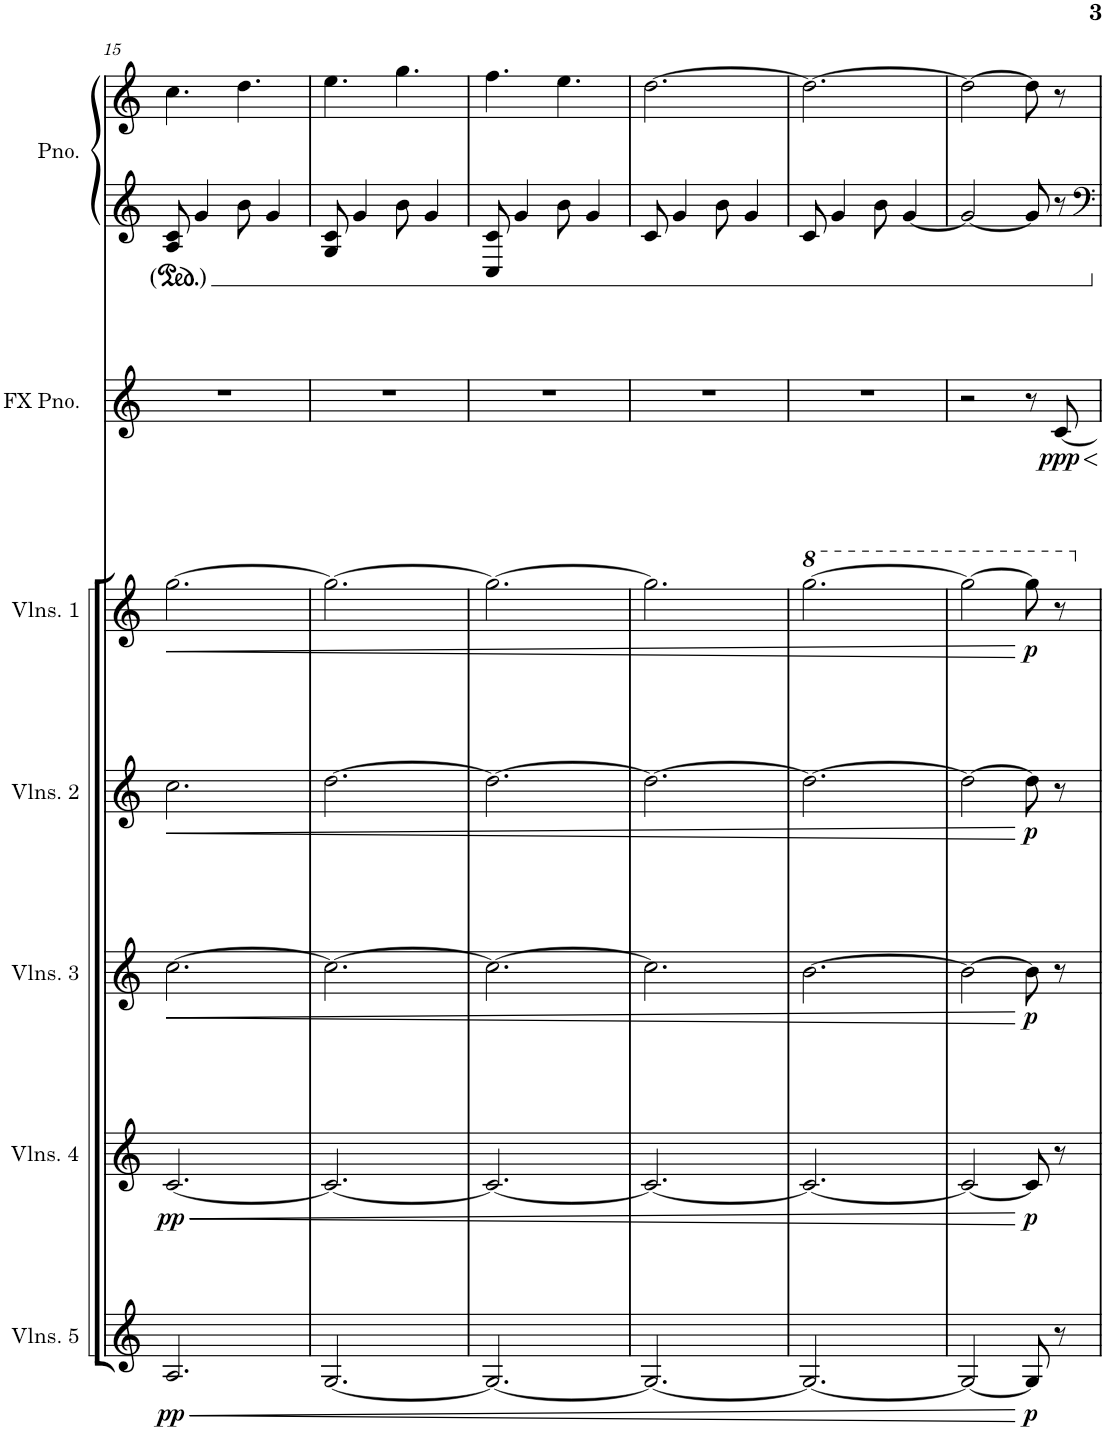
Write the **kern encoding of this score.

**kern	**dynam	**kern	**dynam	**kern	**dynam	**kern	**dynam	**kern	**dynam	**kern	**dynam	**kern	**kern
*part7	*part7	*part6	*part6	*part5	*part5	*part4	*part4	*part3	*part3	*part2	*part2	*part1	*part1
*staff8	*staff8	*staff7	*staff7	*staff6	*staff6	*staff5	*staff5	*staff4	*staff4	*staff3	*staff3	*staff2	*staff1
*I"Violins 5	*	*I"Violins 4	*	*I"Violins 3	*	*I"Violins 2	*	*I"Violins 1	*	*I"Effect piano	*	*I"Piano	*
*I'Vlns. 5	*	*I'Vlns. 4	*	*I'Vlns. 3	*	*I'Vlns. 2	*	*I'Vlns. 1	*	*	*	*I'Pno.	*
!!LO:PB:g=z
*clefG2	*	*clefG2	*	*clefG2	*	*clefG2	*	*clefG2	*	*clefG2	*	*clefG2	*clefG2
*k[]	*	*k[]	*	*k[]	*	*k[]	*	*k[]	*	*k[]	*	*k[]	*k[]
*M6/8	*	*M6/8	*	*M6/8	*	*M6/8	*	*M6/8	*	*M6/8	*	*M6/8	*M6/8
=15	=15	=15	=15	=15	=15	=15	=15	=15	=15	=15	=15	=15	=15
!	!LO:HP:b	!	!LO:HP:b	!	!LO:HP:b	!	!LO:HP:b	!	!LO:HP:b	!	!	!	!
!	!LO:DY:n=1:b	!	!LO:DY:n=1:b	!	!	!	!	!	!	!	!	!	!
2.A/	< pp	[2.c/	< pp	[2.cc\	<	2.cc\	<	[2.gg\	<	2.r	.	8A/ 8c/	4.cc\
.	.	.	.	.	.	.	.	.	.	.	.	4g/	.
.	.	.	.	.	.	.	.	.	.	.	.	8b\	4.dd\
.	.	.	.	.	.	.	.	.	.	.	.	4g/	.
=16	=16	=16	=16	=16	=16	=16	=16	=16	=16	=16	=16	=16	=16
[2.G/	.	2.c/_	.	2.cc\_	.	[2.dd\	.	2.gg\_	.	2.r	.	8G/ 8c/	4.ee\
.	.	.	.	.	.	.	.	.	.	.	.	4g/	.
.	.	.	.	.	.	.	.	.	.	.	.	8b\	4.gg\
.	.	.	.	.	.	.	.	.	.	.	.	4g/	.
=17	=17	=17	=17	=17	=17	=17	=17	=17	=17	=17	=17	=17	=17
2.G/_	.	2.c/_	.	2.cc\_	.	2.dd\_	.	2.gg\_	.	2.r	.	8C/ 8c/	4.ff\
.	.	.	.	.	.	.	.	.	.	.	.	4g/	.
.	.	.	.	.	.	.	.	.	.	.	.	8b\	4.ee\
.	.	.	.	.	.	.	.	.	.	.	.	4g/	.
=18	=18	=18	=18	=18	=18	=18	=18	=18	=18	=18	=18	=18	=18
2.G/_	.	2.c/_	.	2.cc\]	.	2.dd\_	.	2.gg\]	.	2.r	.	8c/	[2.dd\
.	.	.	.	.	.	.	.	.	.	.	.	4g/	.
.	.	.	.	.	.	.	.	.	.	.	.	8b\	.
.	.	.	.	.	.	.	.	.	.	.	.	4g/	.
=19	=19	=19	=19	=19	=19	=19	=19	=19	=19	=19	=19	=19	=19
*	*	*	*	*	*	*	*	*8va	*	*	*	*	*
2.G/_	.	2.c/_	.	[2.b\	.	2.dd\_	.	[2.ggg\	.	2.r	.	8c/	2.dd\_
.	.	.	.	.	.	.	.	.	.	.	.	4g/	.
.	.	.	.	.	.	.	.	.	.	.	.	8b\	.
.	.	.	.	.	.	.	.	.	.	.	.	[4g/	.
=20	=20	=20	=20	=20	=20	=20	=20	=20	=20	=20	=20	=20	=20
2G/_	.	2c/_	.	2b\_	.	2dd\_	.	2ggg\_	.	2r	.	2g/_	2dd\_
!	!LO:DY:n=1:b	!	!LO:DY:n=1:b	!	!LO:DY:n=1:b	!	!LO:DY:n=1:b	!	!LO:DY:n=1:b	!	!	!	!
8G/]	[ p	8c/]	[ p	8b\]	[ p	8dd\]	[ p	8ggg\]	[ p	8r	.	8g/]	8dd\]
!	!	!	!	!	!	!	!	!	!	!	!LO:DY:b	!	!
8r	.	8r	.	8r	.	8r	.	8r	.	[8c/	ppp	8r	8r
*	*	*	*	*	*	*	*	*X8va	*	*	*	*	*
=	=	=	=	=	=	=	=	=	=	=	=	=	=
*-	*-	*-	*-	*-	*-	*-	*-	*-	*-	*-	*-	*-	*-
